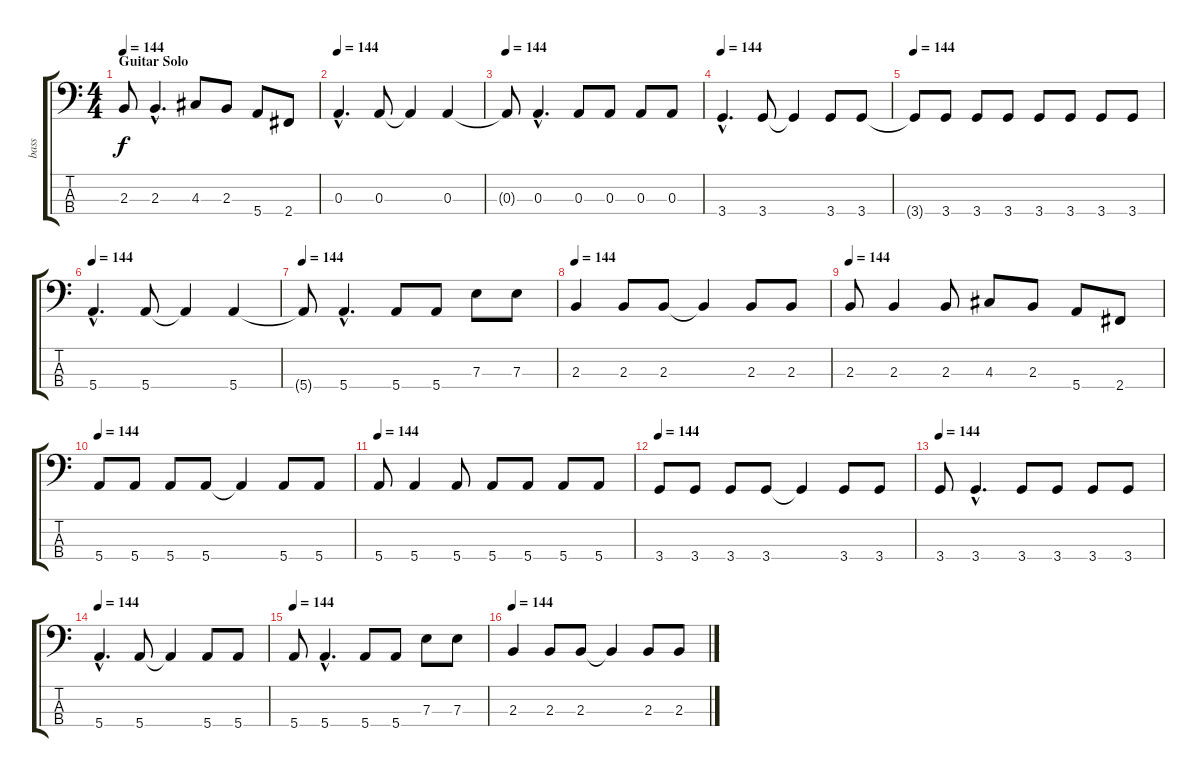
\track ("bass" "bass") {instrument electricbassfinger}
\staff {score tabs}
\tuning (G2 D2 A1 E1) {hide}
\ts (4 4)
\section ("" "Guitar Solo")
\tempo 144
\clef f4
\ks c
2.3{t}.8{dy f} 2.3{hac}.4{d} 4.3.8 2.3.8 5.4.8 2.4.8 |
\tempo 144
0.3{hac}.4{d} 0.3.8 0.3{t}.4 0.3.4 |
\tempo 144
0.3{t}.8 0.3{hac}.4{d} 0.3.8 0.3.8 0.3.8 0.3.8 |
\tempo 144
3.4{hac}.4{d} 3.4.8 3.4{t}.4 3.4.8 3.4.8 |
\tempo 144
3.4{t}.8 3.4.8 3.4.8 3.4.8 3.4.8 3.4.8 3.4.8 3.4.8 |
\tempo 144
5.4{hac}.4{d} 5.4.8 5.4{t}.4 5.4.4 |
\tempo 144
5.4{t}.8 5.4{hac}.4{d} 5.4.8 5.4.8 7.3.8 7.3.8 |
\tempo 144
2.3.4 2.3.8 2.3.8 2.3{t}.4 2.3.8 2.3.8 |
\tempo 144
2.3.8 2.3.4 2.3.8 4.3.8 2.3.8 5.4.8 2.4.8 |
\tempo 144
5.4.8 5.4.8 5.4.8 5.4.8 5.4{t}.4 5.4.8 5.4.8 |
\tempo 144
5.4.8 5.4.4 5.4.8 5.4.8 5.4.8 5.4.8 5.4.8 |
\tempo 144
3.4.8 3.4.8 3.4.8 3.4.8 3.4{t}.4 3.4.8 3.4.8 |
\tempo 144
3.4.8 3.4{hac}.4{d} 3.4.8 3.4.8 3.4.8 3.4.8 |
\tempo 144
5.4{hac}.4{d} 5.4.8 5.4{t}.4 5.4.8 5.4.8 |
\tempo 144
5.4.8 5.4{hac}.4{d} 5.4.8 5.4.8 7.3.8 7.3.8 |
\tempo 144
2.3.4 2.3.8 2.3.8 2.3{t}.4 2.3.8 2.3.8
